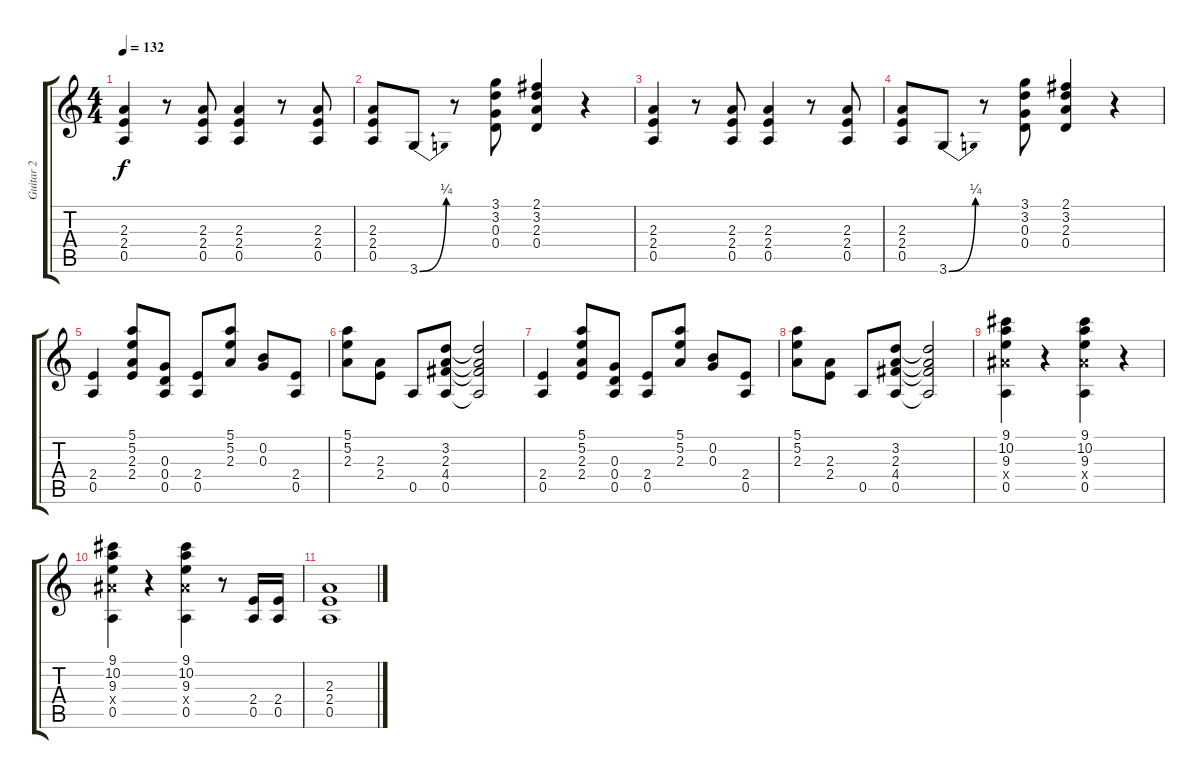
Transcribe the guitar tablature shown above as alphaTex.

\track ("Guitar 2" "Guitar 2") {instrument distortionguitar}
\staff {score tabs}
\tuning (E4 B3 G3 D3 A2 E2) {hide}
\ts (4 4)
\tempo 132
\clef g2
\ks c
(2.3 2.4 0.5).4{dy f} r.8 (2.3 2.4 0.5).8 (2.3 2.4 0.5).4 r.8 (2.3 2.4 0.5).8 |
(2.3 2.4 0.5).8 3.6{be (bend 0 0 60 1)}.8 r.8 (3.1 3.2 0.3 0.4).8 (2.1 3.2 2.3 0.4).4 r.4 |
(2.3 2.4 0.5).4 r.8 (2.3 2.4 0.5).8 (2.3 2.4 0.5).4 r.8 (2.3 2.4 0.5).8 |
(2.3 2.4 0.5).8 3.6{be (bend 0 0 60 1)}.8 r.8 (3.1 3.2 0.3 0.4).8 (2.1 3.2 2.3 0.4).4 r.4 |
(2.4 0.5).4 (5.1 5.2 2.3 2.4).8 (0.3 0.4 0.5).8 (2.4 0.5).8 (5.1 5.2 2.3).8 (0.2 0.3).8 (2.4 0.5).8 |
(5.1 5.2 2.3).8 (2.3 2.4).8 0.5.8 (3.2 2.3 4.4 0.5).8 (3.2{t} 2.3{t} 4.4{t} 0.5{t}).2 |
(2.4 0.5).4 (5.1 5.2 2.3 2.4).8 (0.3 0.4 0.5).8 (2.4 0.5).8 (5.1 5.2 2.3).8 (0.2 0.3).8 (2.4 0.5).8 |
(5.1 5.2 2.3).8 (2.3 2.4).8 0.5.8 (3.2 2.3 4.4 0.5).8 (3.2{t} 2.3{t} 4.4{t} 0.5{t}).2 |
(9.1 10.2 9.3 8.4{x} 0.5).4 r.4 (9.1 10.2 9.3 8.4{x} 0.5).4 r.4 |
(9.1 10.2 9.3 8.4{x} 0.5).4 r.4 (9.1 10.2 9.3 8.4{x} 0.5).4 r.8 (2.4 0.5).16 (2.4 0.5).16 |
(2.3 2.4 0.5).1
